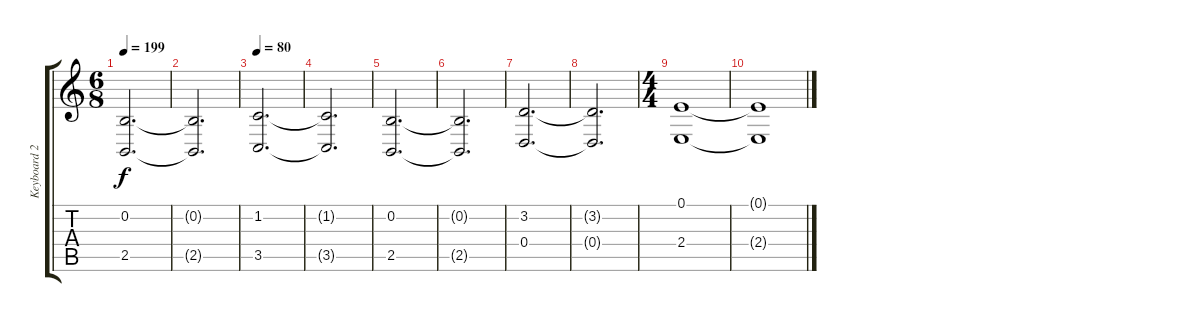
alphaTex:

\track ("Keyboard 2" "Keyboard 2") {instrument stringensemble1}
\staff {score tabs}
\tuning (E4 B3 G3 D3 A2 E2) {hide}
\ts (6 8)
\tempo 199
\clef g2
\ks c
(0.2 2.5).2{d dy f} |
(0.2{t} 2.5{t}).2{d} |
\tempo 80
(1.2 3.5).2{d} |
(1.2{t} 3.5{t}).2{d} |
(0.2 2.5).2{d} |
(0.2{t} 2.5{t}).2{d} |
(3.2 0.4).2{d} |
(3.2{t} 0.4{t}).2{d} |
\ts (4 4)
(0.1 2.4).1 |
(0.1{t} 2.4{t}).1
